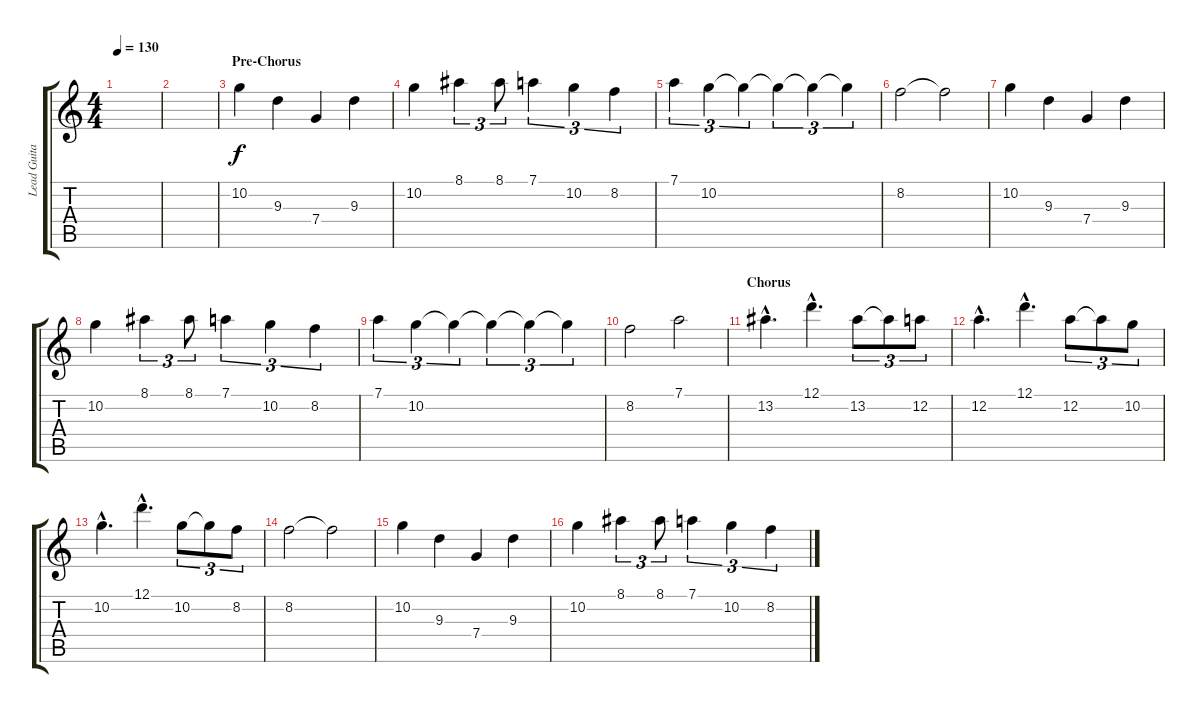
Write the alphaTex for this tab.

\track ("Lead Guitar" "Lead Guita") {instrument distortionguitar}
\staff {score tabs}
\tuning (D4 A3 F3 C3 G2 D2) {hide}
\ts (4 4)
\tempo 130
\clef g2
\ks c
|
|
\section ("" "Pre-Chorus")
10.2.4 9.3.4 7.4.4 9.3.4 |
10.2.4 8.1.4{tu (3 2)} 8.1.8{tu (3 2)} 7.1.4{tu (3 2)} 10.2.4{tu (3 2)} 8.2.4{tu (3 2)} |
7.1.4{tu (3 2)} 10.2.4{tu (3 2)} 10.2{t}.4{tu (3 2)} 10.2{t}.4{tu (3 2)} 10.2{t}.4{tu (3 2)} 10.2{t}.4{tu (3 2)} |
8.2.2 8.2{t}.2 |
10.2.4 9.3.4 7.4.4 9.3.4 |
10.2.4 8.1.4{tu (3 2)} 8.1.8{tu (3 2)} 7.1.4{tu (3 2)} 10.2.4{tu (3 2)} 8.2.4{tu (3 2)} |
7.1.4{tu (3 2)} 10.2.4{tu (3 2)} 10.2{t}.4{tu (3 2)} 10.2{t}.4{tu (3 2)} 10.2{t}.4{tu (3 2)} 10.2{t}.4{tu (3 2)} |
8.2.2 7.1.2 |
\section ("" "Chorus")
13.2{hac}.4{d} 12.1{hac}.4{d} 13.2.8{tu (3 2)} 13.2{t}.8{tu (3 2)} 12.2.8{tu (3 2)} |
12.2{hac}.4{d} 12.1{hac}.4{d} 12.2.8{tu (3 2)} 12.2{t}.8{tu (3 2)} 10.2.8{tu (3 2)} |
10.2{hac}.4{d} 12.1{hac}.4{d} 10.2.8{tu (3 2)} 10.2{t}.8{tu (3 2)} 8.2.8{tu (3 2)} |
8.2.2 8.2{t}.2 |
10.2.4 9.3.4 7.4.4 9.3.4 |
10.2.4 8.1.4{tu (3 2)} 8.1.8{tu (3 2)} 7.1.4{tu (3 2)} 10.2.4{tu (3 2)} 8.2.4{tu (3 2)}
